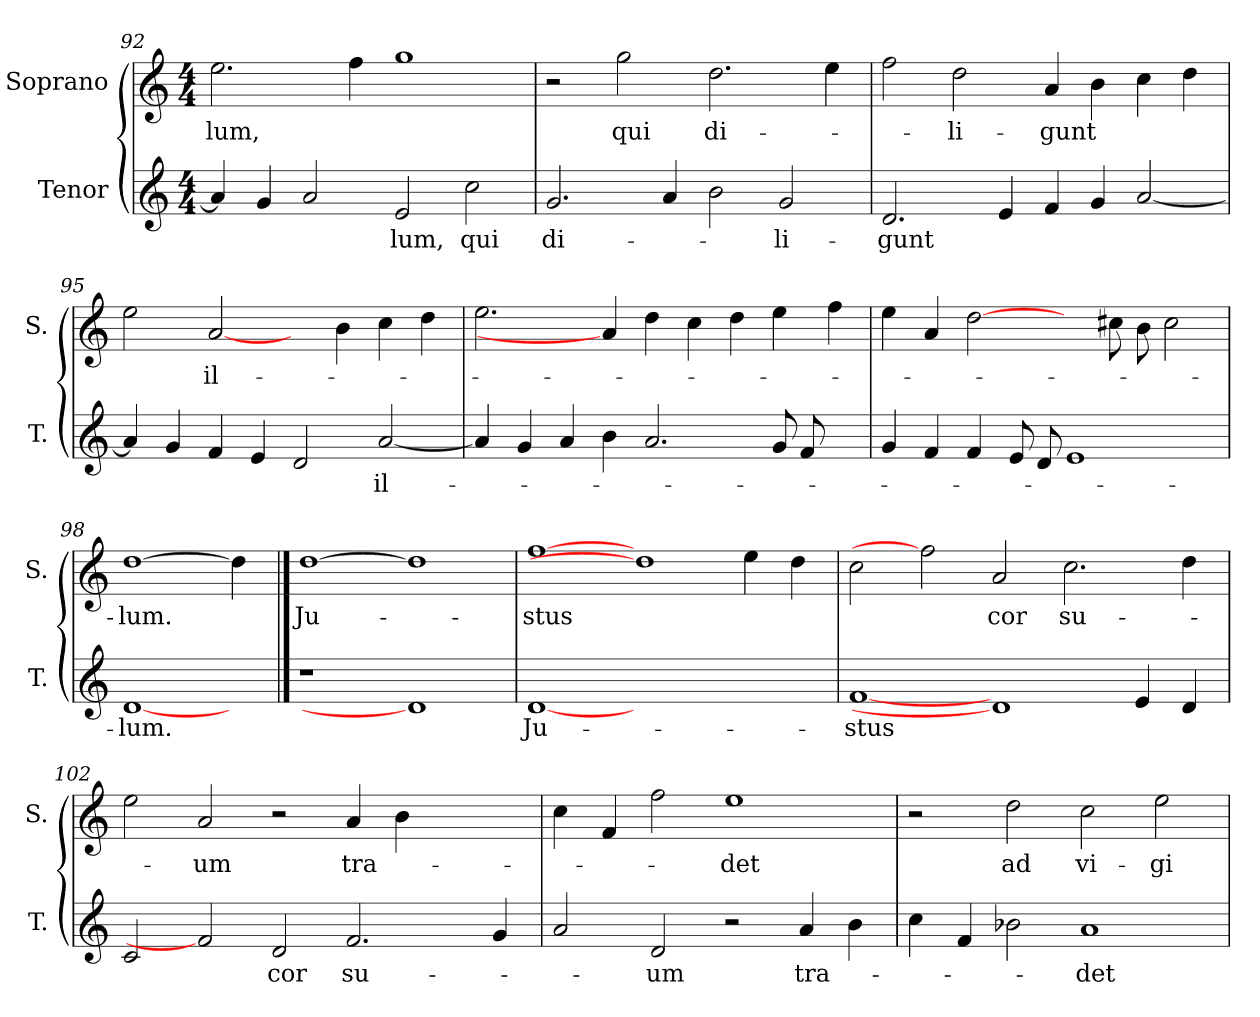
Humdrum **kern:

**kern	**text	**kern	**text
*part2	*part2	*part1	*part1
*staff2	*staff2	*staff1	*staff1
*I"Tenor	*	*I"Soprano	*
*I'T.	*	*I'S.	*
*clefG2	*	*clefG2	*
*ITrd7c12	*	*	*
*k[]	*	*k[]	*
*C:	*	*C:	*
*M4/4	*	*M4/4	*
=92	=92	=92	=92
!	!	!	!LO:LY:b:color=#000000
4Ai/]	.	2.eei\	-lum,
4Gi/	.	.	.
2Ai/	.	.	.
.	.	4ffi\	.
!	!LO:LY:b:color=#000000	!	!
2Ei/	-lum,	1ggi	.
!	!LO:LY:b:color=#000000	!	!
2ci\	qui	.	.
=93	=93	=93	=93
!	!LO:LY:b:color=#000000	!	!
2.Gi/	di-	2r	.
!	!	!	!LO:LY:b:color=#000000
.	.	2ggi\	qui
4Ai/	.	.	.
!	!	!	!LO:LY:b:color=#000000
2Bi\	.	2.ddi\	di-
!	!LO:LY:b:color=#000000	!	!
2Gi/	-li-	.	.
.	.	4eei\	.
!!LO:LB:g=z
=94	=94	=94	=94
!	!LO:LY:b:color=#000000	!	!
2.Di/	-gunt	2ffi\	.
!	!	!	!LO:LY:b:color=#000000
.	.	2ddi\	-li-
4Ei/	.	.	.
!	!	!	!LO:LY:b:color=#000000
4Fi/	.	4ai/	-gunt
4Gi/	.	4bi\	.
[2Ai/	.	4cci\	.
.	.	4ddi\	.
=95	=95	=95	=95
4Ai/]	.	2eei\	.
4Gi/	.	.	.
!	!	!	!LO:LY:b:color=#000000
4Fi/	.	[2ai/	il-
4Ei/	.	.	.
2Di/	.	4ryy	.
.	.	4bi\	.
!	!LO:LY:b:color=#000000	!	!
[2Ai/	il-	4cci\	.
.	.	4ddi\	.
=96	=96	=96	=96
4Ai/]	.	2.eei\	.
4Gi/	.	.	.
4Ai/	.	.	.
4Bi\	.	4ai/]	.
2.Ai/	.	4ddi\	.
.	.	4cci\	.
.	.	4ddi\	.
8Gi/	.	4eei\	.
8Fi/	.	.	.
4ryy	.	4ffi\	.
=97	=97	=97	=97
4Gi/	.	4eei\	.
4Fi/	.	4ai/	.
4Fi/	.	[2ddi\	.
8Ei/	.	.	.
8Di/	.	.	.
1Ei	.	4ryy	.
.	.	8cc#Xi\	.
.	.	8bi\	.
.	.	2cc#i\	.
=98	=98	=98	=98
!	!LO:LY:b:color=#000000	!	!
!	!	!	!LO:LY:b:color=#000000
[1Di	-lum.	[1ddi	-lum.
4ryy	.	4ddi\]	.
!!LO:PB:g=z
==99	==99	==99	==99
!LO:N:vis=1	!	!	!
!	!	!	!LO:LY:b:color=#000000
1r	.	[1ddi	Ju-
1Di]	.	1ddi]	.
=100	=100	=100	=100
!	!LO:LY:b:color=#000000	!	!
!	!	!	!LO:LY:b:color=#000000
[1Di	Ju-	[1ffi	-stus
1.ryy	.	1ddi]	.
.	.	4eei\	.
.	.	4ddi\	.
=101	=101	=101	=101
!	!LO:LY:b:color=#000000	!	!
[1Fi	-stus	2cci\	.
.	.	2ffi]	.
!	!	!	!LO:LY:b:color=#000000
1Di]	.	2ai/	cor
!	!	!	!LO:LY:b:color=#000000
.	.	2.cci\	su-
4Ei/	.	.	.
4Di/	.	4ddi\	.
=102	=102	=102	=102
2Ci/	.	2eei\	.
!	!	!	!LO:LY:b:color=#000000
2Fi]	.	2ai/	-um
!	!LO:LY:b:color=#000000	!	!
2Di/	cor	2r	.
!	!LO:LY:b:color=#000000	!	!
!	!	!	!LO:LY:b:color=#000000
2.Fi/	su-	4ai/	tra-
.	.	4bi\	.
.	.	2ryy	.
4Gi/	.	.	.
=103	=103	=103	=103
2Ai/	.	4cci\	.
.	.	4fi/	.
!	!LO:LY:b:color=#000000	!	!
2Di/	-um	2ffi\	.
!	!	!	!LO:LY:b:color=#000000
2r	.	1eei	-det
!	!LO:LY:b:color=#000000	!	!
4Ai/	tra-	.	.
4Bi\	.	.	.
=104	=104	=104	=104
4ci\	.	2r	.
4Fi/	.	.	.
!	!	!	!LO:LY:b:color=#000000
2B-Xi\	.	2ddi\	ad
!	!LO:LY:b:color=#000000	!	!
!	!	!	!LO:LY:b:color=#000000
1Ai	-det	2cci\	vi-
!	!	!	!LO:LY:b:color=#000000
.	.	2eei\	-gi-
=	=	=	=
*-	*-	*-	*-
